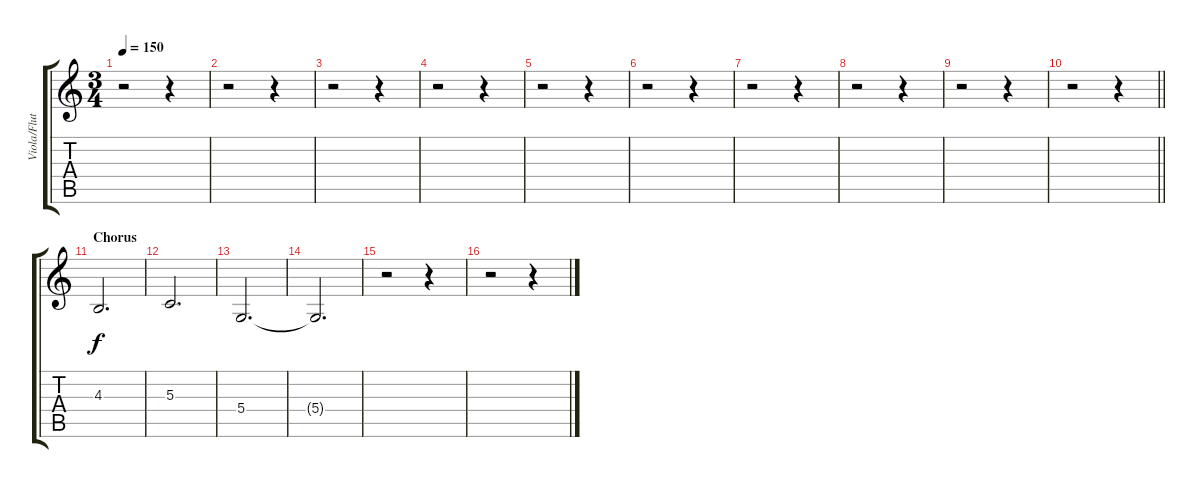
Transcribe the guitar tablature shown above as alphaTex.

\track ("Viola/Flute" "Viola/Flut") {instrument viola}
\staff {score tabs}
\tuning (E4 B3 G3 D3 A2 E2) {hide}
\ts (3 4)
\tempo 150
\clef g2
\ks c
r.2{dy f} r.4 |
r.2 r.4 |
r.2 r.4 |
r.2 r.4 |
r.2 r.4 |
r.2 r.4 |
r.2 r.4 |
r.2 r.4 |
r.2 r.4 |
\barLineRight lightlight
r.2 r.4 |
\section ("" "Chorus")
4.3.2{d} |
5.3.2{d} |
5.4.2{d} |
5.4{t}.2{d} |
r.2 r.4 |
r.2 r.4
